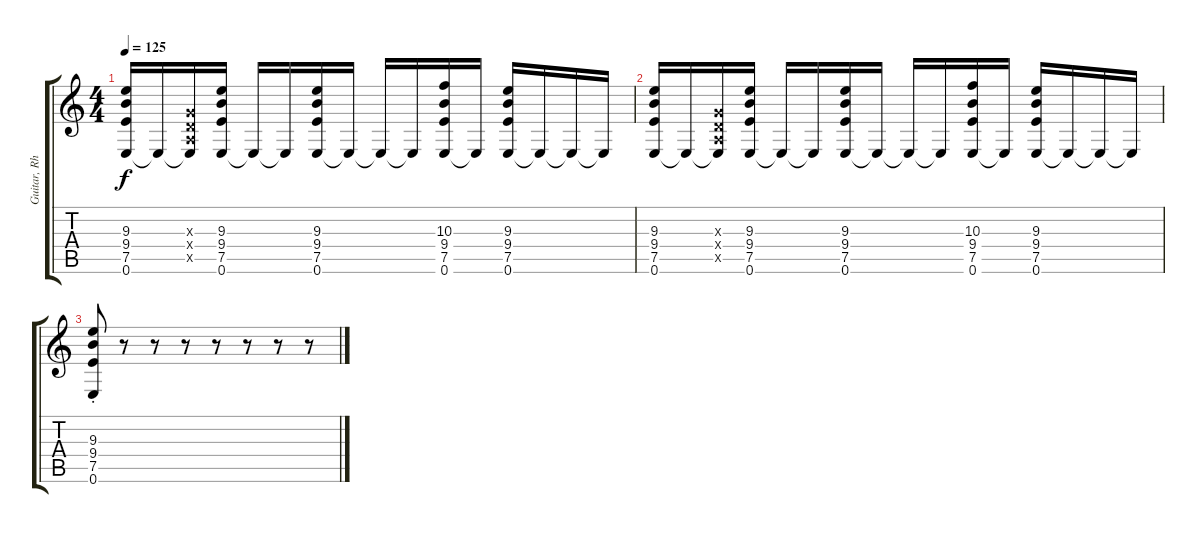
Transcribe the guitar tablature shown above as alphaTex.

\track ("Guitar, Rhythm" "Guitar, Rh") {instrument distortionguitar}
\staff {score tabs}
\tuning (E4 B3 G3 D3 A2 E2) {hide}
\ts (4 4)
\tempo 125
\clef g2
\ks c
(9.3 9.4 7.5 0.6).16{dy f} 0.6{t}.16 (0.3{x} 0.4{x} 0.5{x} 0.6{t}).16 (9.3 9.4 7.5 0.6).16 0.6{t}.16 0.6{t}.16 (9.3 9.4 7.5 0.6).16 0.6{t}.16 0.6{t}.16 0.6{t}.16 (10.3 9.4 7.5 0.6).16 0.6{t}.16 (9.3 9.4 7.5 0.6).16 0.6{t}.16 0.6{t}.16 0.6{t}.16 |
(9.3 9.4 7.5 0.6).16 0.6{t}.16 (0.3{x} 0.4{x} 0.5{x} 0.6{t}).16 (9.3 9.4 7.5 0.6).16 0.6{t}.16 0.6{t}.16 (9.3 9.4 7.5 0.6).16 0.6{t}.16 0.6{t}.16 0.6{t}.16 (10.3 9.4 7.5 0.6).16 0.6{t}.16 (9.3 9.4 7.5 0.6).16 0.6{t}.16 0.6{t}.16 0.6{t}.16 |
(9.3{st} 9.4{st} 7.5{st} 0.6{st}).8 r.8 r.8 r.8 r.8 r.8 r.8 r.8
